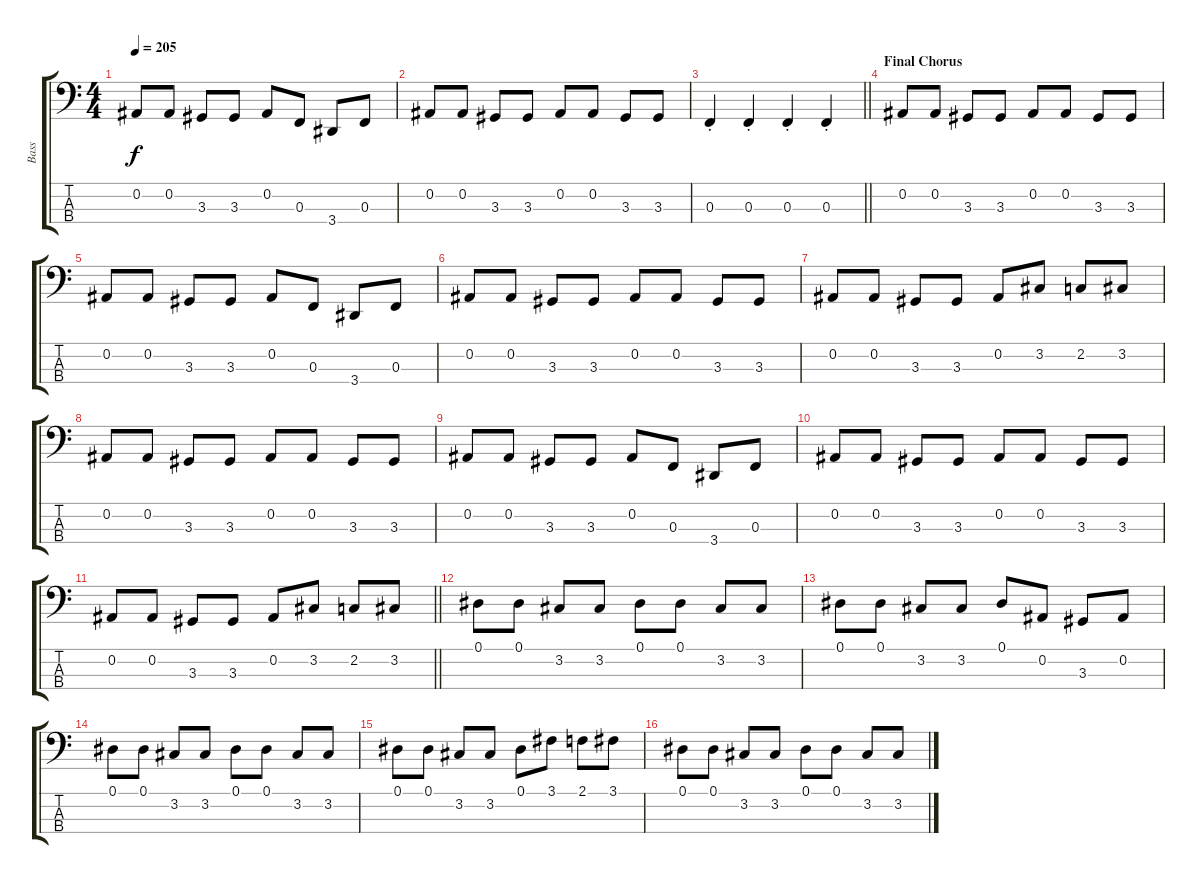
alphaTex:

\track ("Bass" "Bass") {instrument electricbasspick}
\staff {score tabs}
\tuning (Eb2 Bb1 F1 C1) {hide}
\ts (4 4)
\tempo 205
\clef f4
\ks c
0.2.8{dy f} 0.2.8 3.3.8 3.3.8 0.2.8 0.3.8 3.4.8 0.3.8 |
0.2.8 0.2.8 3.3.8 3.3.8 0.2.8 0.2.8 3.3.8 3.3.8 |
\barLineRight lightlight
0.3{st}.4 0.3{st}.4 0.3{st}.4 0.3{st}.4 |
\section ("" "Final Chorus")
0.2.8 0.2.8 3.3.8 3.3.8 0.2.8 0.2.8 3.3.8 3.3.8 |
0.2.8 0.2.8 3.3.8 3.3.8 0.2.8 0.3.8 3.4.8 0.3.8 |
0.2.8 0.2.8 3.3.8 3.3.8 0.2.8 0.2.8 3.3.8 3.3.8 |
0.2.8 0.2.8 3.3.8 3.3.8 0.2.8 3.2.8 2.2.8 3.2.8 |
0.2.8 0.2.8 3.3.8 3.3.8 0.2.8 0.2.8 3.3.8 3.3.8 |
0.2.8 0.2.8 3.3.8 3.3.8 0.2.8 0.3.8 3.4.8 0.3.8 |
0.2.8 0.2.8 3.3.8 3.3.8 0.2.8 0.2.8 3.3.8 3.3.8 |
\barLineRight lightlight
0.2.8 0.2.8 3.3.8 3.3.8 0.2.8 3.2.8 2.2.8 3.2.8 |
0.1.8 0.1.8 3.2.8 3.2.8 0.1.8 0.1.8 3.2.8 3.2.8 |
0.1.8 0.1.8 3.2.8 3.2.8 0.1.8 0.2.8 3.3.8 0.2.8 |
0.1.8 0.1.8 3.2.8 3.2.8 0.1.8 0.1.8 3.2.8 3.2.8 |
0.1.8 0.1.8 3.2.8 3.2.8 0.1.8 3.1.8 2.1.8 3.1.8 |
0.1.8 0.1.8 3.2.8 3.2.8 0.1.8 0.1.8 3.2.8 3.2.8
